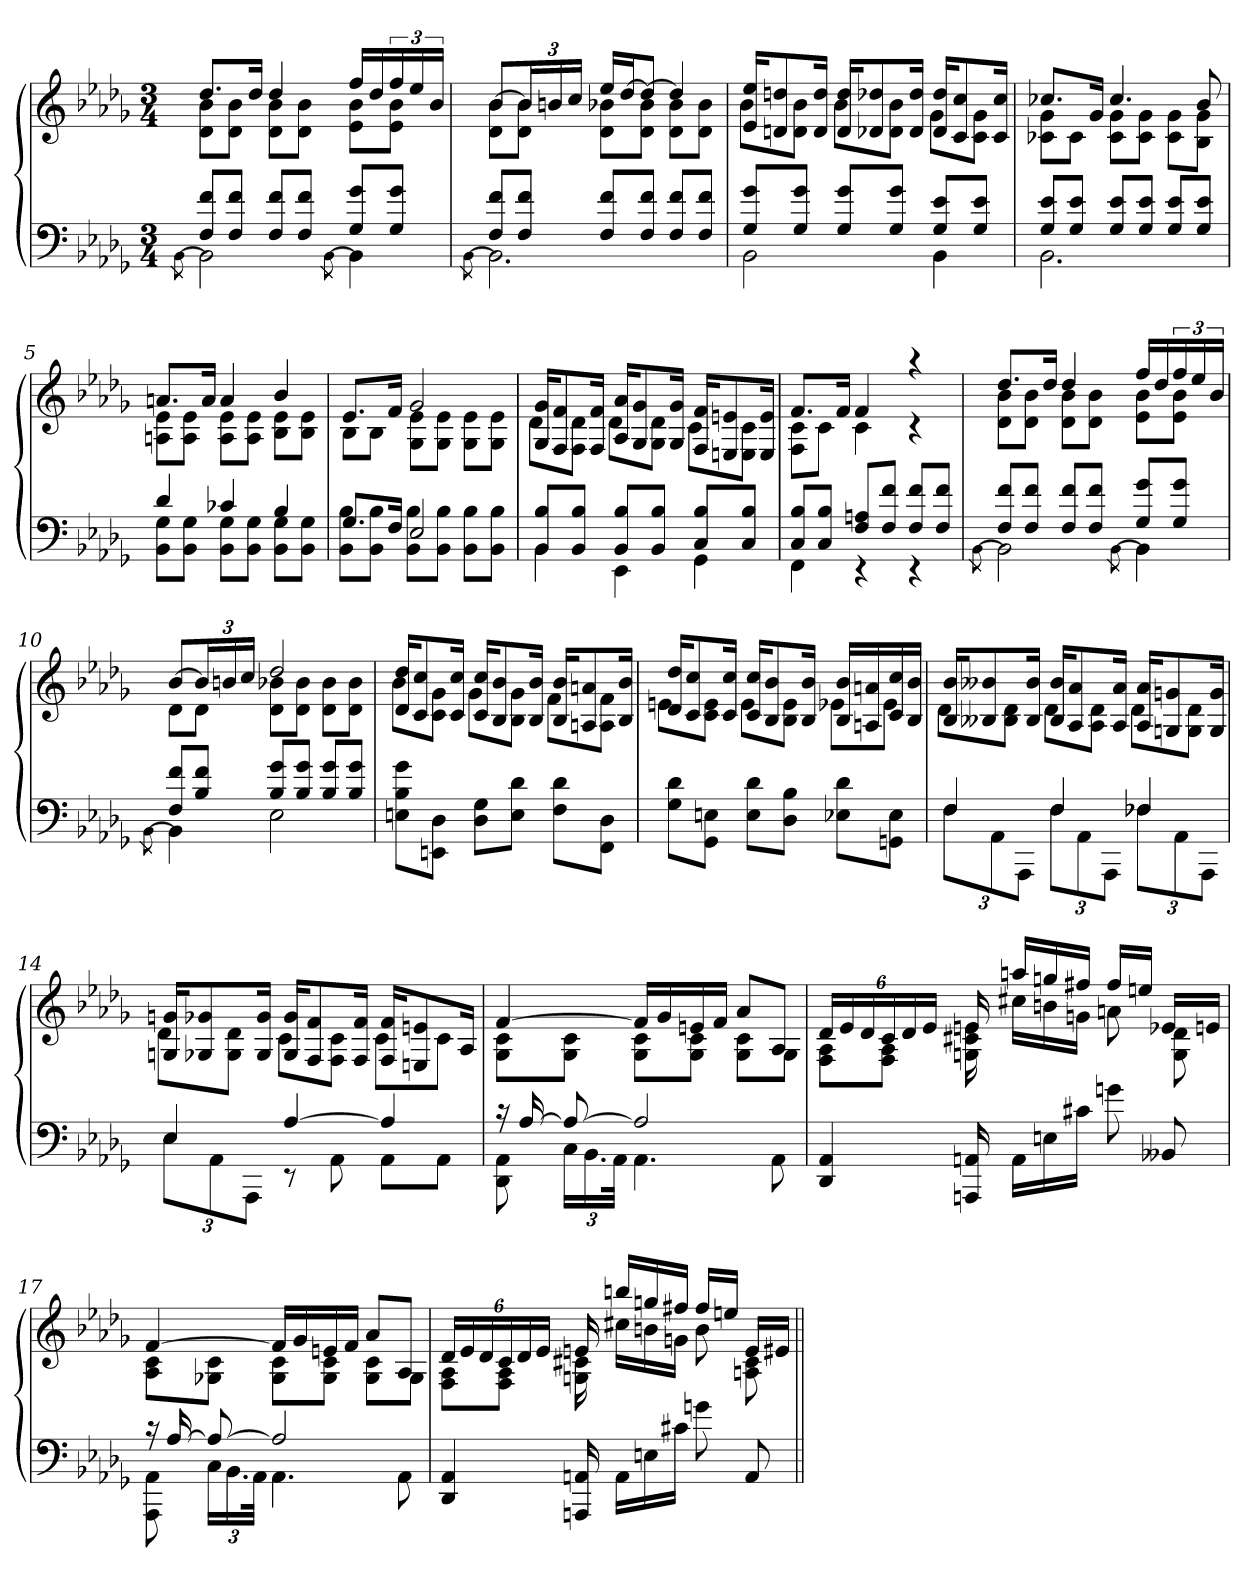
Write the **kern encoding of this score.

**kern	**kern
*part1	*part1
*staff2	*staff1
*clefF4	*clefG2
*k[b-e-a-d-g-]	*k[b-e-a-d-g-]
*b-:	*b-:
*M3/4	*M3/4
=1	=1
*^	*
.	[8qBB-\	.
*	*	*^
8F 8fL	2BB-]	8.dd-L	8d- 8b-L
8F 8fJ	.	.	8d- 8b-J
.	.	16dd-Jk	.
8F 8fL	.	4dd-	8d- 8b-L
8F 8fJ	.	.	8d- 8b-J
.	[8qBB-\	.	.
8G- 8g-L	4BB-]	16ffLL	8e- 8b-L
.	.	16dd-	.
8G- 8g-J	.	24ff	8e- 8b-J
.	.	24ee-	.
.	.	24b-JJ	.
=2	=2	=2	=2
.	[8qBB-\	.	.
8F 8fL	2.BB-]	[8b-L	8d- 8b-L
8F 8fJ	.	24b-L]	8d- 8b-J
.	.	24bn	.
.	.	24ccJJ	.
8F 8fL	.	16ee-LL	8d- 8b-XL
.	.	[16dd-J	.
8F 8fJ	.	8dd-J_	8d- 8b-J
8F 8fL	.	4dd-]	8d- 8b-L
8F 8fJ	.	.	8d- 8b-J
=3	=3	=3	=3
8G- 8g-L	2BB-	16e- 16ee-KL	8b-L
.	.	8dn 8ddn	.
8G- 8g-J	.	.	8d 8b-J
.	.	16d 16ddJk	.
8G- 8g-L	.	16d 16ddKL	8b-L
.	.	8d-X 8dd-X	.
8G- 8g-J	.	.	8d- 8b-J
.	.	16d- 16dd-Jk	.
8G- 8e-L	4BB-	16d- 16dd-KL	8g-L
.	.	8c 8cc	.
8G- 8e-J	.	.	8c 8g-J
.	.	16c 16ccJk	.
=4	=4	=4	=4
8G- 8e-L	2.BB-	8.cc-XL	8c-X 8g-L
8G- 8e-J	.	.	8c-J
.	.	16g-Jk	.
8G- 8e-L	.	4.cc-	8c- 8g-L
8G- 8e-J	.	.	8c- 8g-J
8G- 8e-L	.	.	8c- 8g-L
8G- 8e-J	.	8b-	8B- 8g-J
=5	=5	=5	=5
4d-	8BB- 8G-L	8.anL	8An 8e-L
.	8BB- 8G-J	.	8A 8e-J
.	.	16aJk	.
4c-X	8BB- 8G-L	4a	8A 8e-L
.	8BB- 8G-J	.	8A 8e-J
4B-	8BB- 8G-L	4b-	8B- 8e-L
.	8BB- 8G-J	.	8B- 8e-J
=6	=6	=6	=6
8.G-L	8BB- 8B-L	8.e-L	8B-L
.	8BB- 8B-J	.	8B-J
16FJk	.	16fJk	.
2E-	8BB- 8B-L	2g-	8G- 8e-L
.	8BB- 8B-J	.	8G- 8e-J
.	8BB- 8B-L	.	8G- 8e-L
.	8BB- 8B-J	.	8G- 8e-J
=7	=7	=7	=7
8BB- 8B-L	4BB-	16G- 16g-KL	8d-L
.	.	8F 8f	.
8BB- 8B-J	.	.	8F 8d-J
.	.	16F 16fJk	.
8BB- 8B-L	4EE-	16A- 16a-KL	8d-L
.	.	8G- 8g-	.
8BB- 8B-J	.	.	8G- 8d-J
.	.	16G- 16g-Jk	.
8C 8B-L	4GG-	16F 16fKL	8cL
.	.	8En 8en	.
8C 8B-J	.	.	8E 8cJ
.	.	16E 16eJk	.
=8	=8	=8	=8
8C 8B-L	4FF	8.fL	8F 8cL
8C 8B-J	.	.	8cJ
.	.	16fJk	.
8F 8AnL	4rEE	4f	4c
8F 8fJ	.	.	.
8F 8fL	4rEE	4raa	4rc
8F 8fJ	.	.	.
=9	=9	=9	=9
.	[8qBB-\	.	.
8F 8fL	2BB-]	8.dd-L	8d- 8b-L
8F 8fJ	.	.	8d- 8b-J
.	.	16dd-Jk	.
8F 8fL	.	4dd-	8d- 8b-L
8F 8fJ	.	.	8d- 8b-J
.	[8qBB-\	.	.
8G- 8g-L	4BB-]	16ffLL	8e- 8b-L
.	.	16dd-	.
8G- 8g-J	.	24ff	8e- 8b-J
.	.	24ee-	.
.	.	24b-JJ	.
=10	=10	=10	=10
.	[8qBB-\	.	.
8F 8fL	4BB-]	[8b-L	8d-L
8B- 8fJ	.	24b-L]	8d-J
.	.	24bn	.
.	.	24ccJJ	.
8B- 8g-L	2E-	2dd-	8d- 8b-XL
8B- 8g-J	.	.	8d- 8b-J
8B- 8g-L	.	.	8d- 8b-L
8B- 8g-J	.	.	8d- 8b-J
*v	*v	*	*
=11	=11	=11
8En 8B- 8g-L	16d- 16dd-KL	8b-L
.	8c 8cc	.
8EEn 8D-J	.	8c 8g-J
.	16c 16ccJk	.
8D- 8G-L	16c 16ccKL	8g-L
.	8B- 8b-	.
8E 8d-J	.	8B- 8g-J
.	16B- 16b-Jk	.
8F 8d-L	16B- 16b-KL	8fL
.	8An 8an	.
8FF 8D-J	.	8A 8fJ
.	16B- 16b-Jk	.
=12	=12	=12
8G- 8d-L	16d- 16dd-KL	8enL
.	8c 8cc	.
8GG- 8EnJ	.	8c 8eJ
.	16c 16ccJk	.
8E 8d-L	16c 16ccKL	8eL
.	8B- 8b-	.
8D- 8B-J	.	8B- 8eJ
.	16B- 16b-Jk	.
8E-X 8d-L	16B- 16b-LL	8e-XL
.	16An 16an	.
8GGn 8E-J	16c 16cc	8e-J
.	16B- 16b-JJ	.
=13	=13	=13
*^	*	*
4F	12FL	16B- 16b-KL	8d-L
.	.	8B--X 8b--X	.
.	12AA-	.	.
.	.	.	8B-- 8d-J
.	12AAA-J	.	.
.	.	16B-- 16b--Jk	.
4F	12FL	16B-- 16b--KL	8d-L
.	.	8A- 8a-	.
.	12AA-	.	.
.	.	.	8A- 8d-J
.	12AAA-J	.	.
.	.	16A- 16a-Jk	.
4F-X	12F-XL	16A- 16a-KL	8d-L
.	.	8Gn 8gn	.
.	12AA-	.	.
.	.	.	8G 8d-J
.	12AAA-J	.	.
.	.	16G 16gJk	.
=14	=14	=14	=14
4E-	12E-L	16Gn 16gnKL	8d-L
.	.	8G-X 8g-X	.
.	12AA-	.	.
.	.	.	8G- 8d-J
.	12AAA-J	.	.
.	.	16G- 16g-Jk	.
[4A-	8rEE	16G- 16g-KL	8cL
.	.	8F 8f	.
.	8AA-	.	8F 8cJ
.	.	16F 16fJk	.
4A-]	8AA-L	16F 16fKL	8cL
.	.	8En 8en	.
.	8AA-J	.	8cJ
.	.	16A-Jk	.
=15	=15	=15	=15
16rc	8DD- 8AA-	[4f	8G- 8cL
[16A-	.	.	.
8A-_	24CLL	.	8G- 8cJ
.	24.BB-	.	.
.	48AA-JJk	.	.
2A-]	4.AA-	16fLL]	8G- 8cL
.	.	16g-	.
.	.	16en	8G- 8cJ
.	.	16fJJ	.
.	.	8a-L	8G- 8cL
.	8AA-	8A-J	8G-J
*v	*v	*	*
=16	=16	=16
4DD- 4AA-	24d-LL	8F 8A-L
.	24e-	.
.	24d-	.
.	24c	8F 8A-J
.	24d-	.
.	24e-JJ	.
16AAAn 16AAn	16en	16Gn 16c#X 16e
16AALL	16aanLL	16cc#XLL
16En	16ggn	16bn
16c#XJJ	16ff#XJJ	16gnJJ
8gn	16ff#LL	8an
.	16eenJJ	.
8BB--X	16e-XLL	8G 8d-
.	16enJJ	.
=17	=17	=17
*^	*	*
16rc	8AAA- 8AA-	[4f	8A- 8cL
[16A-	.	.	.
8A-_	24CLL	.	8G-X 8cJ
.	24.BB-	.	.
.	48AA-JJk	.	.
2A-]	4.AA-	16fLL]	8G- 8cL
.	.	16g-	.
.	.	16en	8G- 8cJ
.	.	16fJJ	.
.	.	8a-L	8G- 8cL
.	8AA-	8A-J	8G-J
*v	*v	*	*
=18	=18	=18
4DD- 4AA-	24d-LL	8F 8A-L
.	24e-	.
.	24d-	.
.	24c	8F 8A-J
.	24d-	.
.	24e-JJ	.
16AAAn 16AAn	16en	16Gn 16c#X
16AALL	16bbnLL	16cc#XLL
16En	16ggn	16bn
16c#XJJ	16ff#XJJ	16gnJJ
8gn	16ff#LL	8b
.	16eenJJ	.
8AA	16eLL	8An 8c#
.	16e#XJJ	.
*	*v	*v
=||	=||
*-	*-
